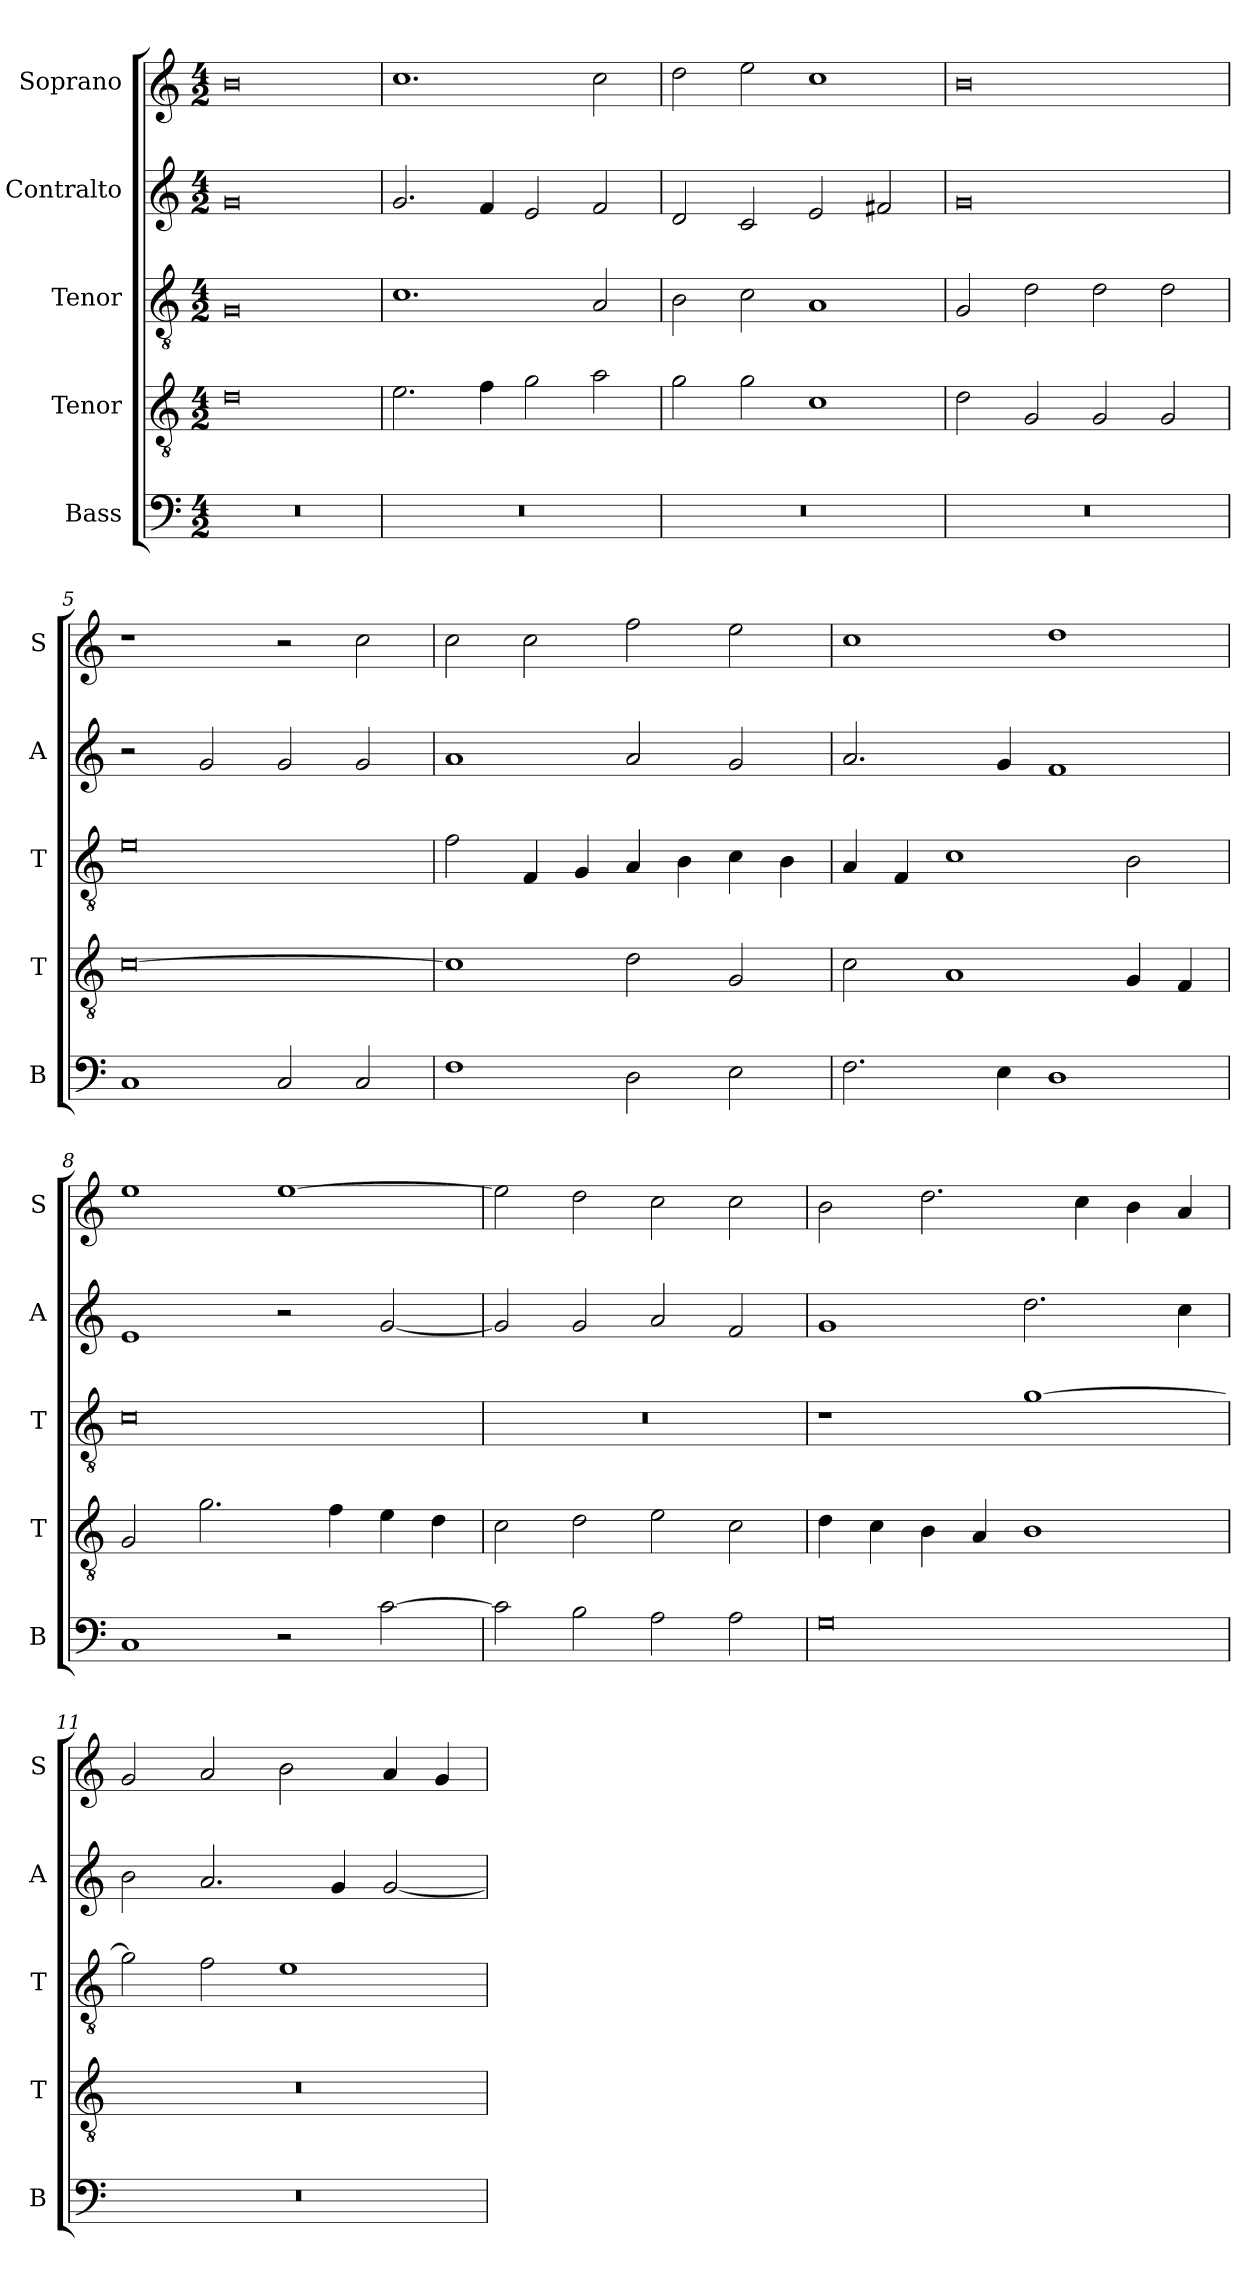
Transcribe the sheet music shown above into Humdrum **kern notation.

**kern	**kern	**kern	**kern	**kern
*part5	*part4	*part3	*part2	*part1
*staff5	*staff4	*staff3	*staff2	*staff1
*I"Bass	*I"Tenor	*I"Tenor	*I"Contralto	*I"Soprano
*I'B	*I'T	*I'T	*I'A	*I'S
*clefF4	*clefGv2	*clefGv2	*clefG2	*clefG2
*k[]	*k[]	*k[]	*k[]	*k[]
*C:ion	*C:ion	*C:ion	*C:ion	*C:ion
*M4/2	*M4/2	*M4/2	*M4/2	*M4/2
=1	=1	=1	=1	=1
0r	0d	0G	0g	0b
=2	=2	=2	=2	=2
0r	2.e	1.c	2.g	1.cc
.	4f	.	4f	.
.	2g	.	2e	.
.	2a	2A	2f	2cc
=3	=3	=3	=3	=3
0r	2g	2B	2d	2dd
.	2g	2c	2c	2ee
.	1c	1A	2e	1cc
.	.	.	2f#X	.
=4	=4	=4	=4	=4
0r	2d	2G	0g	0b
.	2G	2d	.	.
.	2G	2d	.	.
.	2G	2d	.	.
=5	=5	=5	=5	=5
1C	[0c	0e	2r	1r
.	.	.	2g	.
2C	.	.	2g	2r
2C	.	.	2g	2cc
=6	=6	=6	=6	=6
1F	1c]	2f	1a	2cc
.	.	4F	.	2cc
.	.	4G	.	.
2D	2d	4A	2a	2ff
.	.	4B	.	.
2E	2G	4c	2g	2ee
.	.	4B	.	.
=7	=7	=7	=7	=7
2.F	2c	4A	2.a	1cc
.	.	4F	.	.
.	1A	1c	.	.
4E	.	.	4g	.
1D	.	.	1f	1dd
.	4G	2B	.	.
.	4F	.	.	.
=8	=8	=8	=8	=8
1C	2G	0c	1e	1ee
.	2.g	.	.	.
2r	.	.	2r	[1ee
.	4f	.	.	.
[2c	4e	.	[2g	.
.	4d	.	.	.
=9	=9	=9	=9	=9
2c]	2c	0r	2g]	2ee]
2B	2d	.	2g	2dd
2A	2e	.	2a	2cc
2A	2c	.	2f	2cc
=10	=10	=10	=10	=10
0G	4d	1r	1g	2b
.	4c	.	.	.
.	4B	.	.	2.dd
.	4A	.	.	.
.	1B	[1g	2.dd	.
.	.	.	.	4cc
.	.	.	.	4b
.	.	.	4cc	4a
=11	=11	=11	=11	=11
0r	0r	2g]	2b	2g
.	.	2f	2.a	2a
.	.	1e	.	2b
.	.	.	4g	.
.	.	.	[2g	4a
.	.	.	.	4g
=	=	=	=	=
*-	*-	*-	*-	*-
